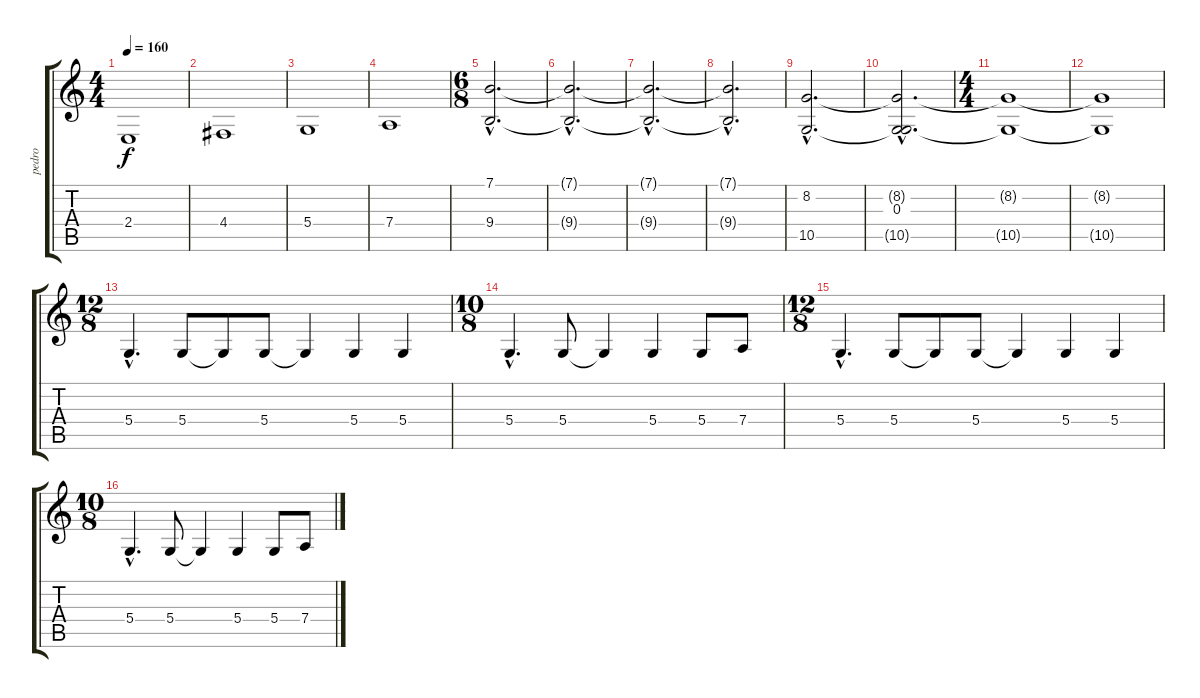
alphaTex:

\track ("pedro" "pedro") {instrument voiceoohs}
\staff {score tabs}
\tuning (E4 B3 G3 D3 A2 E2) {hide}
\ts (4 4)
\tempo 160
\clef g2
\ks c
2.4.1{dy f} |
4.4.1 |
5.4.1 |
7.4.1 |
\ts (6 8)
(7.1{hac} 9.4{hac}).2{d} |
(7.1{hac t} 9.4{hac t}).2{d} |
(7.1{hac t} 9.4{hac t}).2{d} |
(7.1{hac t} 9.4{hac t}).2{d} |
(8.2{hac} 10.5{hac}).2{d} |
(8.2{hac t} 0.3{hac} 10.5{hac t}).2{d} |
\ts (4 4)
(8.2{t} 10.5{t}).1 |
(8.2{t} 10.5{t}).1 |
\ts (12 8)
5.4{hac}.4{d} 5.4.8 5.4{t}.8 5.4.8 5.4{t}.4 5.4.4 5.4.4 |
\ts (10 8)
5.4{hac}.4{d} 5.4.8 5.4{t}.4 5.4.4 5.4.8 7.4.8 |
\ts (12 8)
5.4{hac}.4{d} 5.4.8 5.4{t}.8 5.4.8 5.4{t}.4 5.4.4 5.4.4 |
\ts (10 8)
5.4{hac}.4{d} 5.4.8 5.4{t}.4 5.4.4 5.4.8 7.4.8
